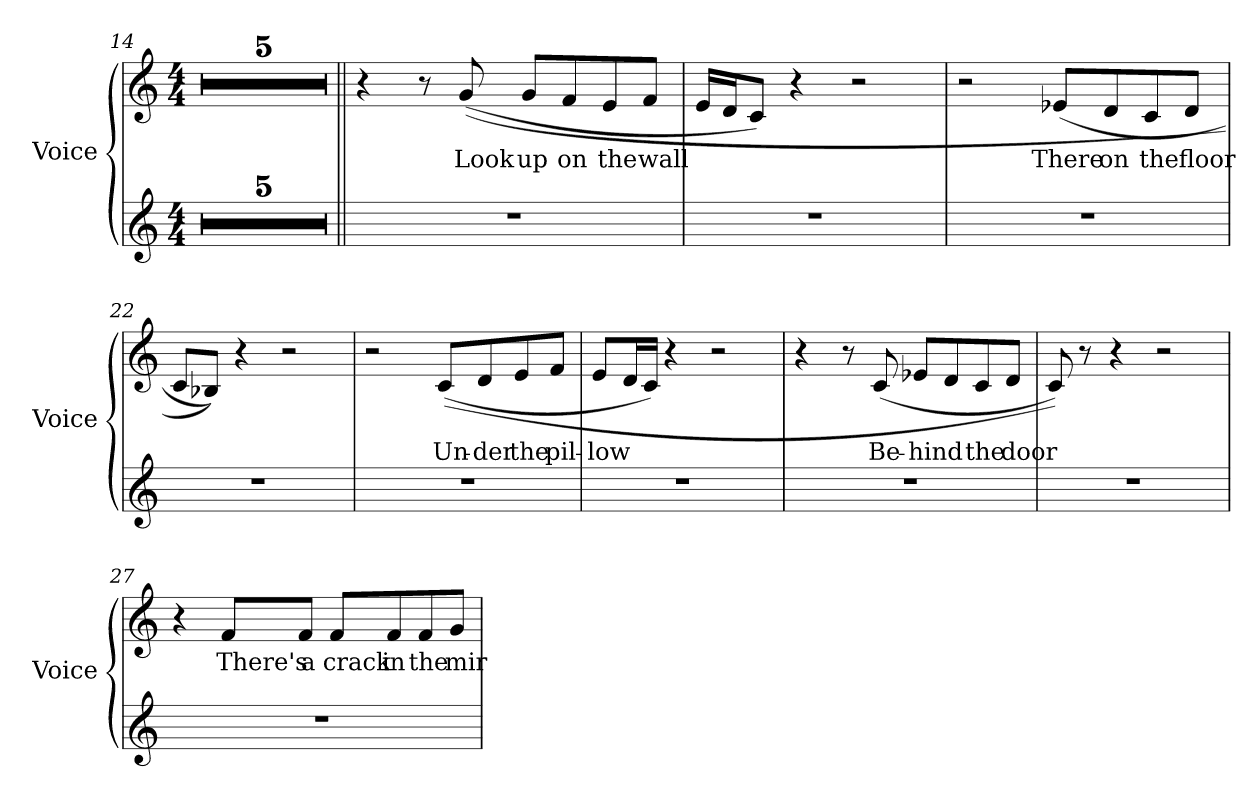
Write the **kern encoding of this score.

**kern	**kern	**text
*part2	*part1	*part1
*staff2	*staff1	*staff1
*I"Voice	*I"Voice	*
*I'Voice	*I'Voice	*
*clefG2	*clefG2	*
*k[]	*k[]	*
*C:	*C:	*
*M4/4	*M4/4	*
=14	=14	=14
1r	1r	.
=15	=15	=15
1r	1r	.
=16	=16	=16
1r	1r	.
=17	=17	=17
1r	1r	.
=18	=18	=18
1r	1r	.
!!LO:LB:g=z
=19||	=19||	=19||
1r	4r	.
.	8r	.
!	!	!LO:LY:b:color=#000000
.	((8gi/	Look
!	!	!LO:LY:b:color=#000000
.	8gi/L	up
!	!	!LO:LY:b:color=#000000
.	8fi/	on
!	!	!LO:LY:b:color=#000000
.	8ei/	the
!	!	!LO:LY:b:color=#000000
.	8fi/J	wall
=20	=20	=20
1r	16ei/LL	.
.	16di/J	.
.	8ci/J)	.
.	4r	.
.	2r	.
=21	=21	=21
1r	2r	.
!	!	!LO:LY:b:color=#000000
.	(8e-Xi/L	There
!	!	!LO:LY:b:color=#000000
.	8di/	on
!	!	!LO:LY:b:color=#000000
.	8ci/	the
!	!	!LO:LY:b:color=#000000
.	8di/J	floor
=22	=22	=22
1r	8ci/L	.
.	8B-Xi/J))	.
.	4r	.
.	2r	.
!!LO:LB:g=z
=23	=23	=23
1r	2r	.
!	!	!LO:LY:b:color=#000000
.	((8ci/L	Un-
!	!	!LO:LY:b:color=#000000
.	8di/	-der
!	!	!LO:LY:b:color=#000000
.	8ei/	the
!	!	!LO:LY:b:color=#000000
.	8fi/J	pil-
=24	=24	=24
!	!	!LO:LY:b:color=#000000
1r	8ei/L	-low
.	16di/L	.
.	16ci/JJ)	.
.	4r	.
.	2r	.
=25	=25	=25
1r	4r	.
.	8r	.
!	!	!LO:LY:b:color=#000000
.	(8ci/	Be-
!	!	!LO:LY:b:color=#000000
.	8e-Xi/L	-hind
.	8di/	.
!	!	!LO:LY:b:color=#000000
.	8ci/	the
!	!	!LO:LY:b:color=#000000
.	8di/J	door
=26	=26	=26
1r	8ci/))	.
.	8r	.
.	4r	.
.	2r	.
!!LO:PB:g=z
=27	=27	=27
1r	4r	.
!	!	!LO:LY:b:color=#000000
.	8fi/L	There's
!	!	!LO:LY:b:color=#000000
.	8fi/J	a
!	!	!LO:LY:b:color=#000000
.	8fi/L	crack
!	!	!LO:LY:b:color=#000000
.	8fi/	in
!	!	!LO:LY:b:color=#000000
.	8fi/	the
!	!	!LO:LY:b:color=#000000
.	8gi/J	mir-
=	=	=
*-	*-	*-
